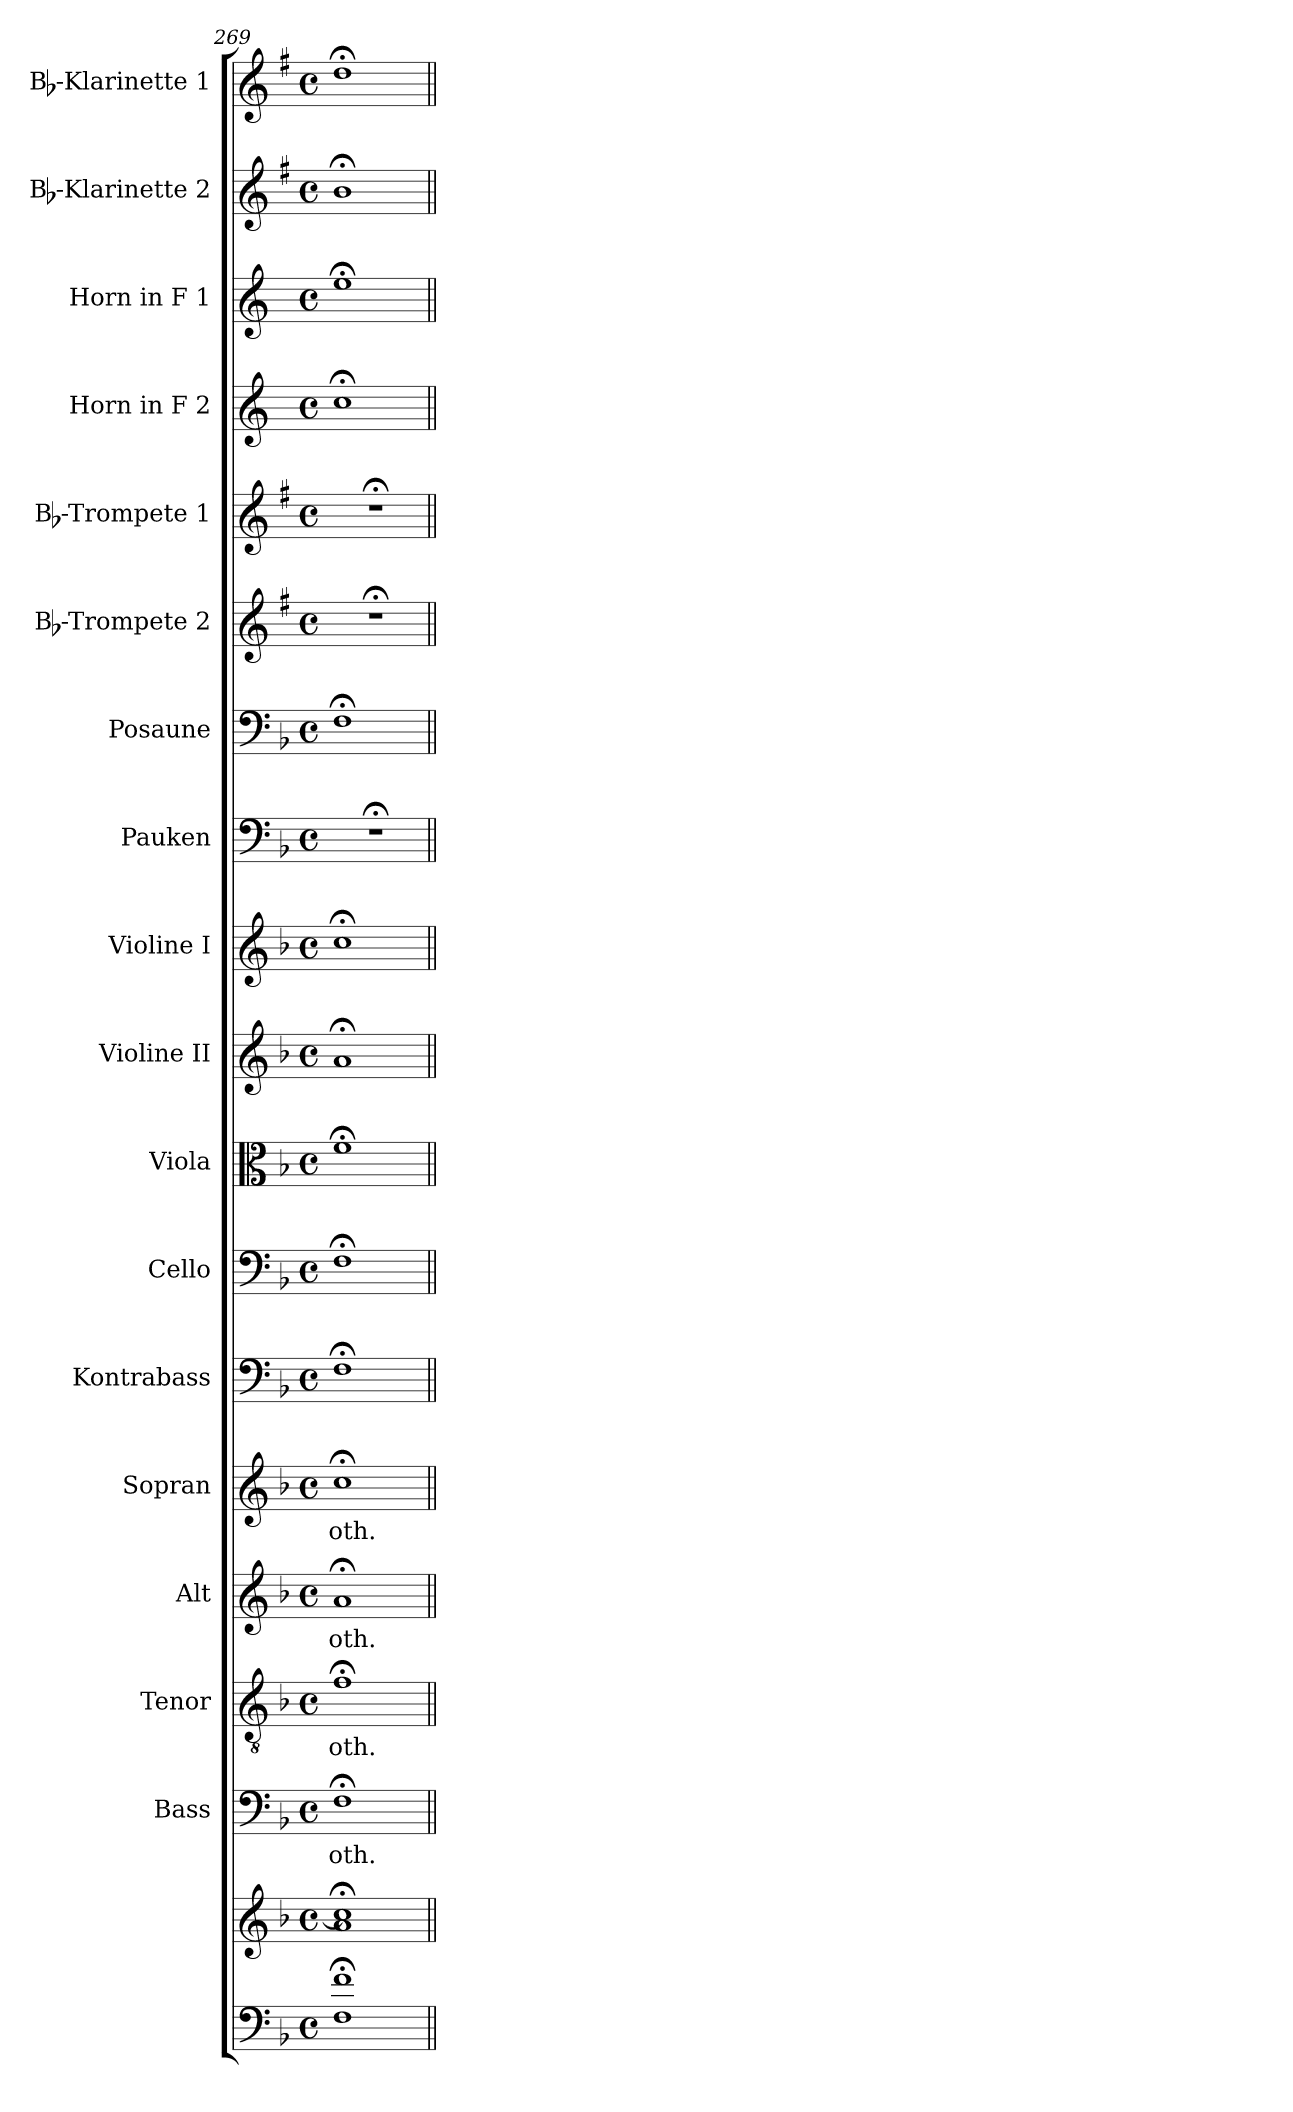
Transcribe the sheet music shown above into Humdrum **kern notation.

**kern	**kern	**kern	**text	**kern	**text	**kern	**text	**kern	**text	**kern	**kern	**kern	**kern	**kern	**kern	**kern	**kern	**kern	**kern	**kern	**kern	**kern
*part18	*part18	*part17	*part17	*part16	*part16	*part15	*part15	*part14	*part14	*part13	*part12	*part11	*part10	*part9	*part8	*part7	*part6	*part5	*part4	*part3	*part2	*part1
*staff19	*staff18	*staff17	*staff17	*staff16	*staff16	*staff15	*staff15	*staff14	*staff14	*staff13	*staff12	*staff11	*staff10	*staff9	*staff8	*staff7	*staff6	*staff5	*staff4	*staff3	*staff2	*staff1
*	*	*I"Bass	*	*I"Tenor	*	*I"Alt	*	*I"Sopran	*	*I"Kontrabass	*I"Cello	*I"Viola	*I"Violine II	*I"Violine I	*I"Pauken	*I"Posaune	*I"Bb-Trompete 2	*I"Bb-Trompete 1	*I"Horn in F 2	*I"Horn in F 1	*I"Bb-Klarinette 2	*I"Bb-Klarinette 1
*	*	*I'B.	*	*I'T.	*	*I'A.	*	*I'S.	*	*I'Kb.	*	*I'Vla.	*I'Vl. II	*I'Vl. I	*I'Pk.	*I'Pos.	*I'Bb Trp. 2	*I'Bb Trp. 1	*	*	*I'Bb Kl. 2	*I'Bb Kl. 1
!!LO:PB:g=z
*clefF4	*clefG2	*clefF4	*	*clefGv2	*	*clefG2	*	*clefG2	*	*clefF4	*clefF4	*clefC3	*clefG2	*clefG2	*clefF4	*clefF4	*clefG2	*clefG2	*clefG2	*clefG2	*clefG2	*clefG2
*	*	*	*	*	*	*	*	*	*	*ITrd7c12	*	*	*	*	*	*	*ITrd1c2	*ITrd1c2	*ITrd4c7	*ITrd4c7	*ITrd1c2	*ITrd1c2
*k[b-]	*k[b-]	*k[b-]	*	*k[b-]	*	*k[b-]	*	*k[b-]	*	*k[b-]	*k[b-]	*k[b-]	*k[b-]	*k[b-]	*k[b-]	*k[b-]	*k[b-]	*k[b-]	*k[b-]	*k[b-]	*k[b-]	*k[b-]
*F:	*F:	*F:	*	*F:	*	*F:	*	*F:	*	*F:	*F:	*F:	*F:	*F:	*F:	*F:	*F:	*F:	*F:	*F:	*F:	*F:
*M4/4	*M4/4	*M4/4	*	*M4/4	*	*M4/4	*	*M4/4	*	*M4/4	*M4/4	*M4/4	*M4/4	*M4/4	*M4/4	*M4/4	*M4/4	*M4/4	*M4/4	*M4/4	*M4/4	*M4/4
*met(c)	*met(c)	*met(c)	*	*met(c)	*	*met(c)	*	*met(c)	*	*met(c)	*met(c)	*met(c)	*met(c)	*met(c)	*met(c)	*met(c)	*met(c)	*met(c)	*met(c)	*met(c)	*met(c)	*met(c)
=269	=269	=269	=269	=269	=269	=269	=269	=269	=269	=269	=269	=269	=269	=269	=269	=269	=269	=269	=269	=269	=269	=269
*^	*^	*	*	*	*	*	*	*	*	*	*	*	*	*	*	*	*	*	*	*	*	*
!	!	!	!	!	!LO:LY:b	!	!LO:LY:b	!	!LO:LY:b	!	!LO:LY:b	!	!	!	!	!	!	!	!	!	!	!	!	!
1f;	1F	1cc;<]	1a	1F;<	-oth.	1f;<	-oth.	1a;<	-oth.	1cc;<	-oth.	1FF;<	1F;<	1f;<	1a;<	1cc;<	1r;<	1F;<	1r;<	1r;<	1f;<	1a;<	1a;<	1cc;<
*v	*v	*	*	*	*	*	*	*	*	*	*	*	*	*	*	*	*	*	*	*	*	*	*	*
*	*v	*v	*	*	*	*	*	*	*	*	*	*	*	*	*	*	*	*	*	*	*	*	*
=||	=||	=||	=||	=||	=||	=||	=||	=||	=||	=||	=||	=||	=||	=||	=||	=||	=||	=||	=||	=||	=||	=||
*-	*-	*-	*-	*-	*-	*-	*-	*-	*-	*-	*-	*-	*-	*-	*-	*-	*-	*-	*-	*-	*-	*-
